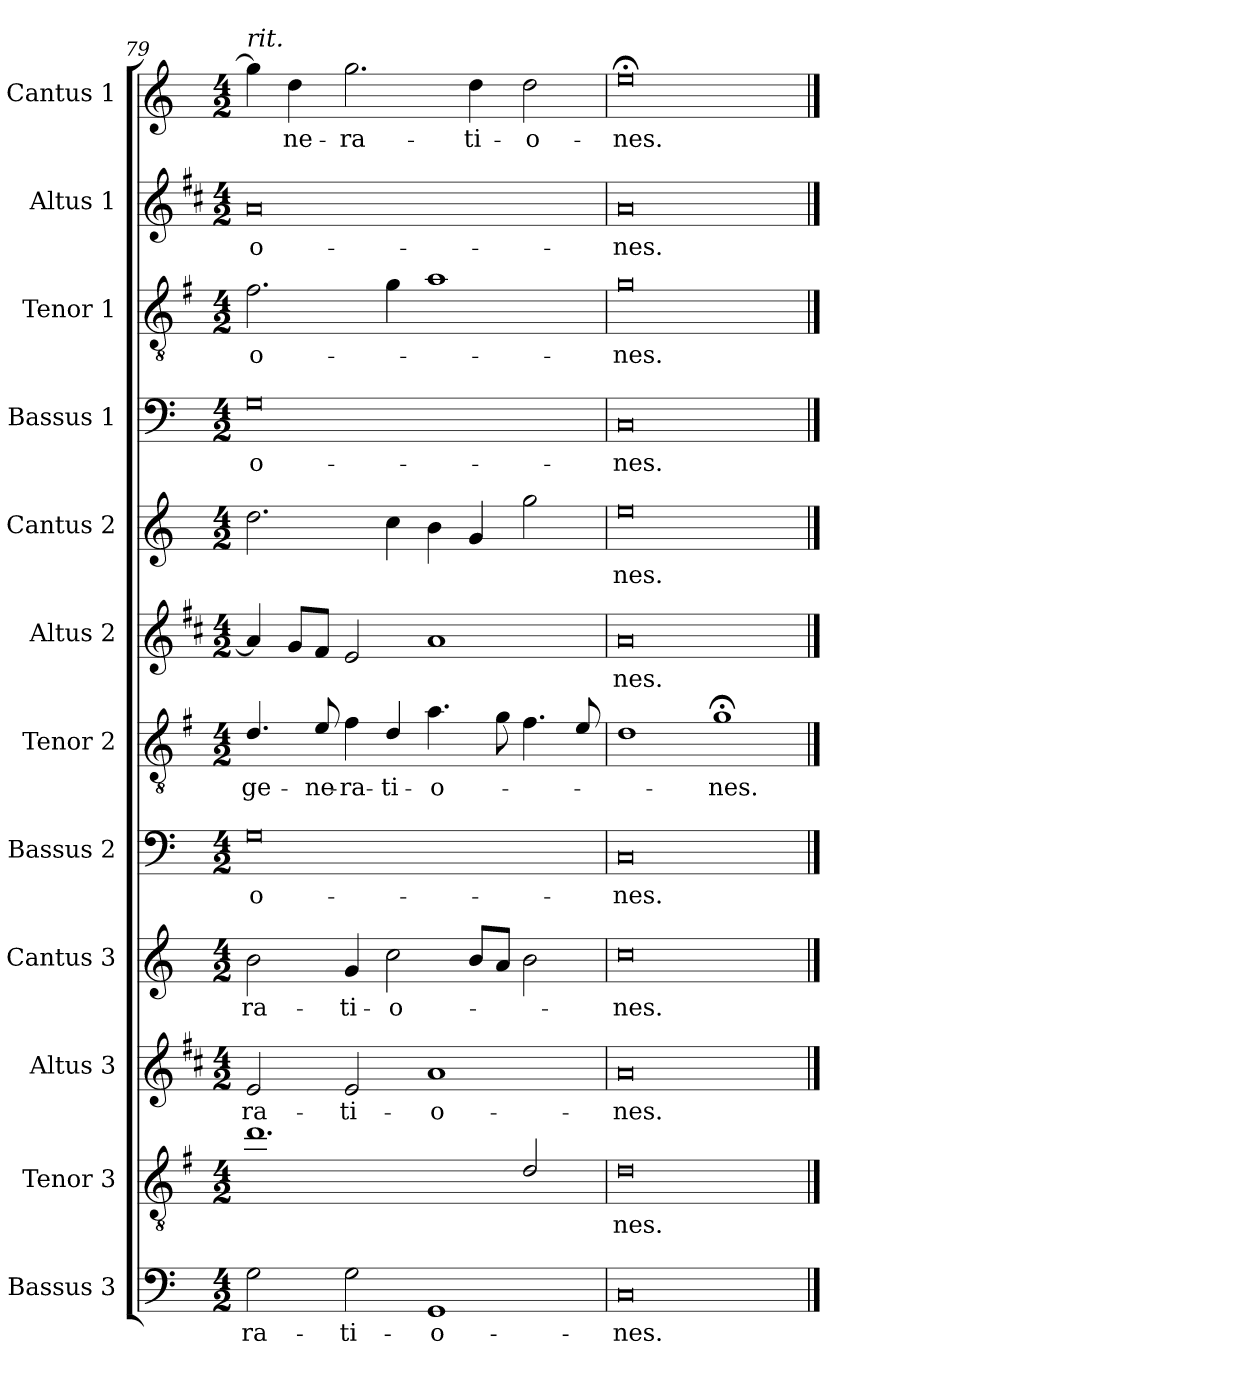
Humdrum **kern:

**kern	**text	**kern	**text	**kern	**text	**kern	**text	**kern	**text	**kern	**text	**kern	**text	**kern	**text	**kern	**text	**kern	**text	**kern	**text	**kern	**text
*part12	*part12	*part11	*part11	*part10	*part10	*part9	*part9	*part8	*part8	*part7	*part7	*part6	*part6	*part5	*part5	*part4	*part4	*part3	*part3	*part2	*part2	*part1	*part1
*staff12	*staff12	*staff11	*staff11	*staff10	*staff10	*staff9	*staff9	*staff8	*staff8	*staff7	*staff7	*staff6	*staff6	*staff5	*staff5	*staff4	*staff4	*staff3	*staff3	*staff2	*staff2	*staff1	*staff1
*I"Bassus 3	*	*I"Tenor 3	*	*I"Altus 3	*	*I"Cantus 3	*	*I"Bassus 2	*	*I"Tenor 2	*	*I"Altus 2	*	*I"Cantus 2	*	*I"Bassus 1	*	*I"Tenor 1	*	*I"Altus 1	*	*I"Cantus 1	*
*I'B3	*	*I'T3	*	*I'A3	*	*I'C3	*	*I'B2	*	*I'T2	*	*I'A2	*	*I'C2	*	*I'B1	*	*I'T1	*	*I'A1	*	*I'C1	*
*clefF4	*	*clefGv2	*	*clefG2	*	*clefG2	*	*clefF4	*	*clefGv2	*	*clefG2	*	*clefG2	*	*clefF4	*	*clefGv2	*	*clefG2	*	*clefG2	*
*	*	*ITrd4c7	*	*ITrd1c2	*	*	*	*	*	*ITrd4c7	*	*ITrd1c2	*	*	*	*	*	*ITrd4c7	*	*ITrd1c2	*	*	*
*k[]	*	*k[]	*	*k[]	*	*k[]	*	*k[]	*	*k[]	*	*k[]	*	*k[]	*	*k[]	*	*k[]	*	*k[]	*	*k[]	*
*C:	*	*C:	*	*C:	*	*C:	*	*C:	*	*C:	*	*C:	*	*C:	*	*C:	*	*C:	*	*C:	*	*C:	*
*M4/2	*	*M4/2	*	*M4/2	*	*M4/2	*	*M4/2	*	*M4/2	*	*M4/2	*	*M4/2	*	*M4/2	*	*M4/2	*	*M4/2	*	*M4/2	*
=79	=79	=79	=79	=79	=79	=79	=79	=79	=79	=79	=79	=79	=79	=79	=79	=79	=79	=79	=79	=79	=79	=79	=79
!	!	!	!	!	!	!	!	!	!	!	!	!	!	!	!	!	!	!	!	!	!	!LO:TX:a:i:t=rit.	!
!	!LO:LY:b	!	!	!	!LO:LY:b	!	!LO:LY:b	!	!LO:LY:b	!	!LO:LY:b	!	!	!	!	!	!LO:LY:b	!	!LO:LY:b	!	!LO:LY:b	!	!
2G\	-ra-	1.g	.	2d/	-ra-	2b\	-ra-	0G	-o-	4.G/	ge-	4g/]	.	2.dd\	.	0G	-o-	2.B\	-o-	0g	-o-	4gg\]	.
!	!	!	!	!	!	!	!	!	!	!	!	!	!	!	!	!	!	!	!	!	!	!	!LO:LY:b
.	.	.	.	.	.	.	.	.	.	.	.	8f/L	.	.	.	.	.	.	.	.	.	4dd\	-ne-
!	!	!	!	!	!	!	!	!	!	!	!LO:LY:b	!	!	!	!	!	!	!	!	!	!	!	!
.	.	.	.	.	.	.	.	.	.	8A/	-ne-	8e/J	.	.	.	.	.	.	.	.	.	.	.
!	!LO:LY:b	!	!	!	!LO:LY:b	!	!LO:LY:b	!	!	!	!LO:LY:b	!	!	!	!	!	!	!	!	!	!	!	!LO:LY:b
2G\	-ti-	.	.	2d/	-ti-	4g/	-ti-	.	.	4B\	-ra-	2d/	.	.	.	.	.	.	.	.	.	2.gg\	-ra-
!	!	!	!	!	!	!	!LO:LY:b	!	!	!	!LO:LY:b	!	!	!	!	!	!	!	!	!	!	!	!
.	.	.	.	.	.	2cc\	-o-	.	.	4G/	-ti-	.	.	4cc\	.	.	.	4c\	.	.	.	.	.
!	!LO:LY:b	!	!	!	!LO:LY:b	!	!	!	!	!	!LO:LY:b	!	!	!	!	!	!	!	!	!	!	!	!
1GG	-o-	.	.	1g	-o-	.	.	.	.	4.d\	-o-	1g	.	4b\	.	.	.	1d	.	.	.	.	.
!	!	!	!	!	!	!	!	!	!	!	!	!	!	!	!	!	!	!	!	!	!	!	!LO:LY:b
.	.	.	.	.	.	8b/L	.	.	.	.	.	.	.	4g/	.	.	.	.	.	.	.	4dd\	-ti-
.	.	.	.	.	.	8a/J	.	.	.	8c\	.	.	.	.	.	.	.	.	.	.	.	.	.
!	!	!	!	!	!	!	!	!	!	!	!	!	!	!	!	!	!	!	!	!	!	!	!LO:LY:b
.	.	2G/	.	.	.	2b\	.	.	.	4.B\	.	.	.	2gg\	.	.	.	.	.	.	.	2dd\	-o-
.	.	.	.	.	.	.	.	.	.	8A/	.	.	.	.	.	.	.	.	.	.	.	.	.
=80	=80	=80	=80	=80	=80	=80	=80	=80	=80	=80	=80	=80	=80	=80	=80	=80	=80	=80	=80	=80	=80	=80	=80
!	!LO:LY:b	!	!LO:LY:b	!	!LO:LY:b	!	!LO:LY:b	!	!LO:LY:b	!	!	!	!LO:LY:b	!	!LO:LY:b	!	!LO:LY:b	!	!LO:LY:b	!	!LO:LY:b	!	!LO:LY:b
0C	-nes.	0G	-nes.	0g	-nes.	0cc	-nes.	0C	-nes.	1G	.	0g	-nes.	0ee	-nes.	0C	-nes.	0c	-nes.	0g	-nes.	0ee;<	-nes.
!	!	!	!	!	!	!	!	!	!	!	!LO:LY:b	!	!	!	!	!	!	!	!	!	!	!	!
.	.	.	.	.	.	.	.	.	.	1c;<	-nes.	.	.	.	.	.	.	.	.	.	.	.	.
==	==	==	==	==	==	==	==	==	==	==	==	==	==	==	==	==	==	==	==	==	==	==	==
*-	*-	*-	*-	*-	*-	*-	*-	*-	*-	*-	*-	*-	*-	*-	*-	*-	*-	*-	*-	*-	*-	*-	*-
